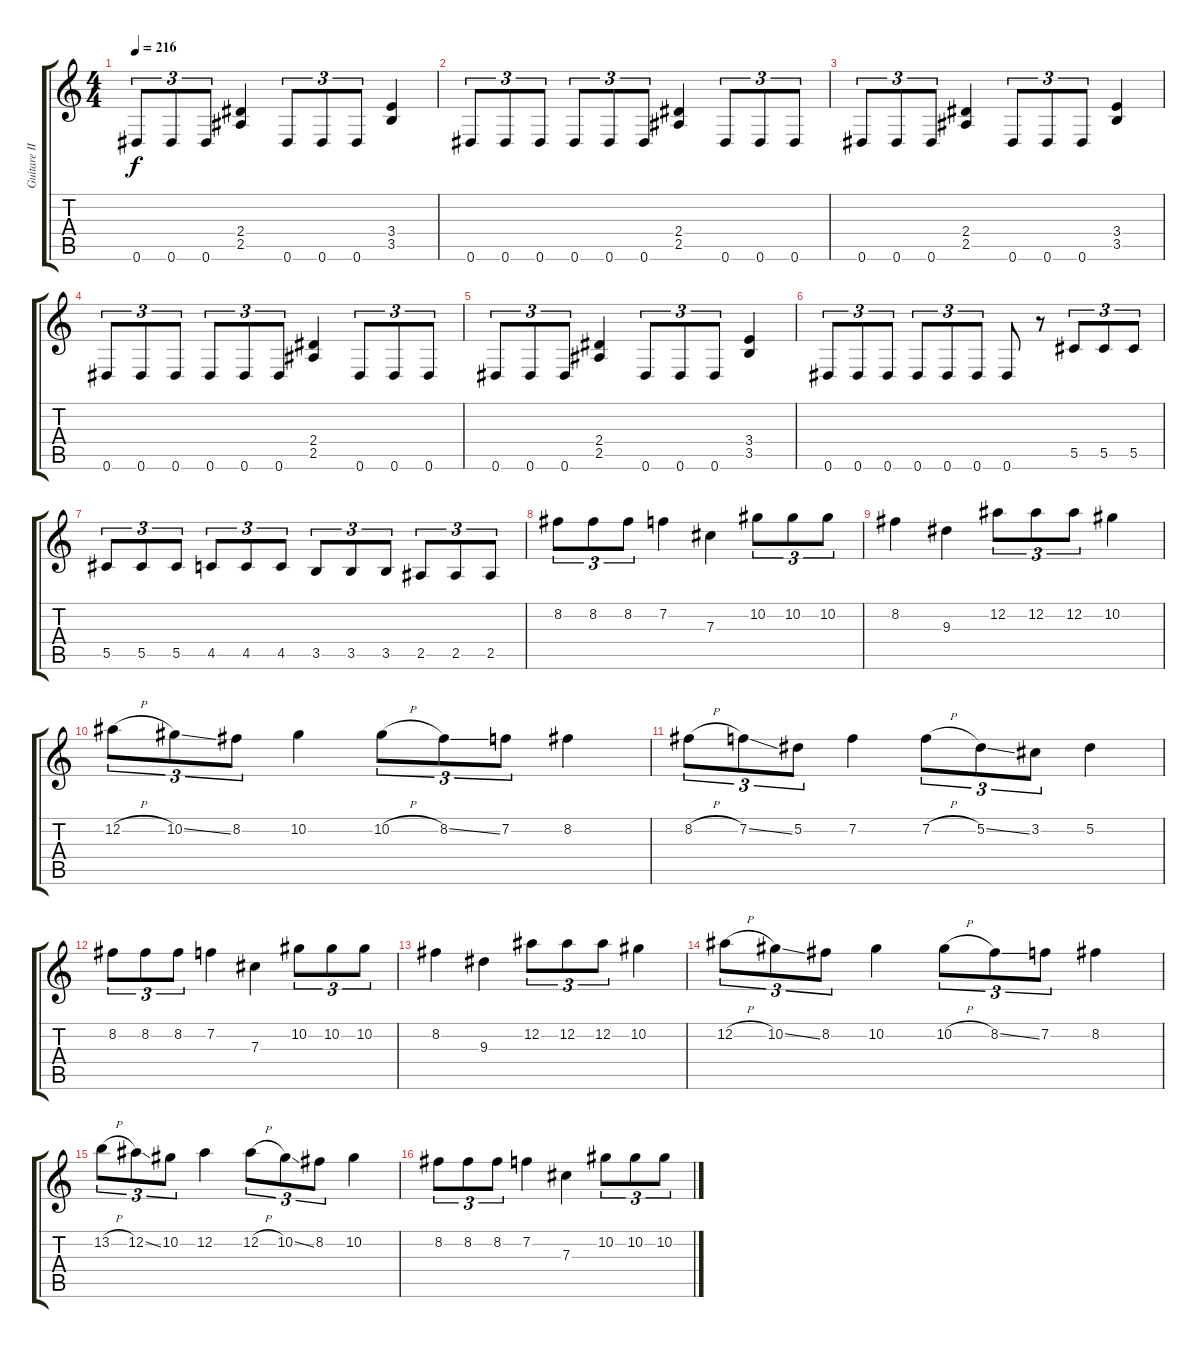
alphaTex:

\track ("Guitare III ( Kirk )" "Guitare II") {instrument electricguitarclean}
\staff {score tabs}
\tuning (Eb4 Bb3 Gb3 Db3 Ab2 Eb2) {hide}
\ts (4 4)
\tempo 216
\clef g2
\ks c
0.6.8{tu (3 2) dy f} 0.6.8{tu (3 2)} 0.6.8{tu (3 2)} (2.4 2.5).4 0.6.8{tu (3 2)} 0.6.8{tu (3 2)} 0.6.8{tu (3 2)} (3.4 3.5).4 |
0.6.8{tu (3 2)} 0.6.8{tu (3 2)} 0.6.8{tu (3 2)} 0.6.8{tu (3 2)} 0.6.8{tu (3 2)} 0.6.8{tu (3 2)} (2.4 2.5).4 0.6.8{tu (3 2)} 0.6.8{tu (3 2)} 0.6.8{tu (3 2)} |
0.6.8{tu (3 2)} 0.6.8{tu (3 2)} 0.6.8{tu (3 2)} (2.4 2.5).4 0.6.8{tu (3 2)} 0.6.8{tu (3 2)} 0.6.8{tu (3 2)} (3.4 3.5).4 |
0.6.8{tu (3 2)} 0.6.8{tu (3 2)} 0.6.8{tu (3 2)} 0.6.8{tu (3 2)} 0.6.8{tu (3 2)} 0.6.8{tu (3 2)} (2.4 2.5).4 0.6.8{tu (3 2)} 0.6.8{tu (3 2)} 0.6.8{tu (3 2)} |
0.6.8{tu (3 2)} 0.6.8{tu (3 2)} 0.6.8{tu (3 2)} (2.4 2.5).4 0.6.8{tu (3 2)} 0.6.8{tu (3 2)} 0.6.8{tu (3 2)} (3.4 3.5).4 |
0.6.8{tu (3 2)} 0.6.8{tu (3 2)} 0.6.8{tu (3 2)} 0.6.8{tu (3 2)} 0.6.8{tu (3 2)} 0.6.8{tu (3 2)} 0.6.8 r.8 5.5.8{tu (3 2)} 5.5.8{tu (3 2)} 5.5.8{tu (3 2)} |
5.5.8{tu (3 2)} 5.5.8{tu (3 2)} 5.5.8{tu (3 2)} 4.5.8{tu (3 2)} 4.5.8{tu (3 2)} 4.5.8{tu (3 2)} 3.5.8{tu (3 2)} 3.5.8{tu (3 2)} 3.5.8{tu (3 2)} 2.5.8{tu (3 2)} 2.5.8{tu (3 2)} 2.5.8{tu (3 2)} |
8.2.8{tu (3 2)} 8.2.8{tu (3 2)} 8.2.8{tu (3 2)} 7.2.4 7.3.4 10.2.8{tu (3 2)} 10.2.8{tu (3 2)} 10.2.8{tu (3 2)} |
8.2.4 9.3.4 12.2.8{tu (3 2)} 12.2.8{tu (3 2)} 12.2.8{tu (3 2)} 10.2.4 |
12.2{h}.8{tu (3 2)} 10.2{ss}.8{tu (3 2)} 8.2.8{tu (3 2)} 10.2.4 10.2{h}.8{tu (3 2)} 8.2{ss}.8{tu (3 2)} 7.2.8{tu (3 2)} 8.2.4 |
8.2{h}.8{tu (3 2)} 7.2{ss}.8{tu (3 2)} 5.2.8{tu (3 2)} 7.2.4 7.2{h}.8{tu (3 2)} 5.2{ss}.8{tu (3 2)} 3.2.8{tu (3 2)} 5.2.4 |
8.2.8{tu (3 2)} 8.2.8{tu (3 2)} 8.2.8{tu (3 2)} 7.2.4 7.3.4 10.2.8{tu (3 2)} 10.2.8{tu (3 2)} 10.2.8{tu (3 2)} |
8.2.4 9.3.4 12.2.8{tu (3 2)} 12.2.8{tu (3 2)} 12.2.8{tu (3 2)} 10.2.4 |
12.2{h}.8{tu (3 2)} 10.2{ss}.8{tu (3 2)} 8.2.8{tu (3 2)} 10.2.4 10.2{h}.8{tu (3 2)} 8.2{ss}.8{tu (3 2)} 7.2.8{tu (3 2)} 8.2.4 |
13.2{h}.8{tu (3 2)} 12.2{ss}.8{tu (3 2)} 10.2.8{tu (3 2)} 12.2.4 12.2{h}.8{tu (3 2)} 10.2{ss}.8{tu (3 2)} 8.2.8{tu (3 2)} 10.2.4 |
8.2.8{tu (3 2)} 8.2.8{tu (3 2)} 8.2.8{tu (3 2)} 7.2.4 7.3.4 10.2.8{tu (3 2)} 10.2.8{tu (3 2)} 10.2.8{tu (3 2)}
